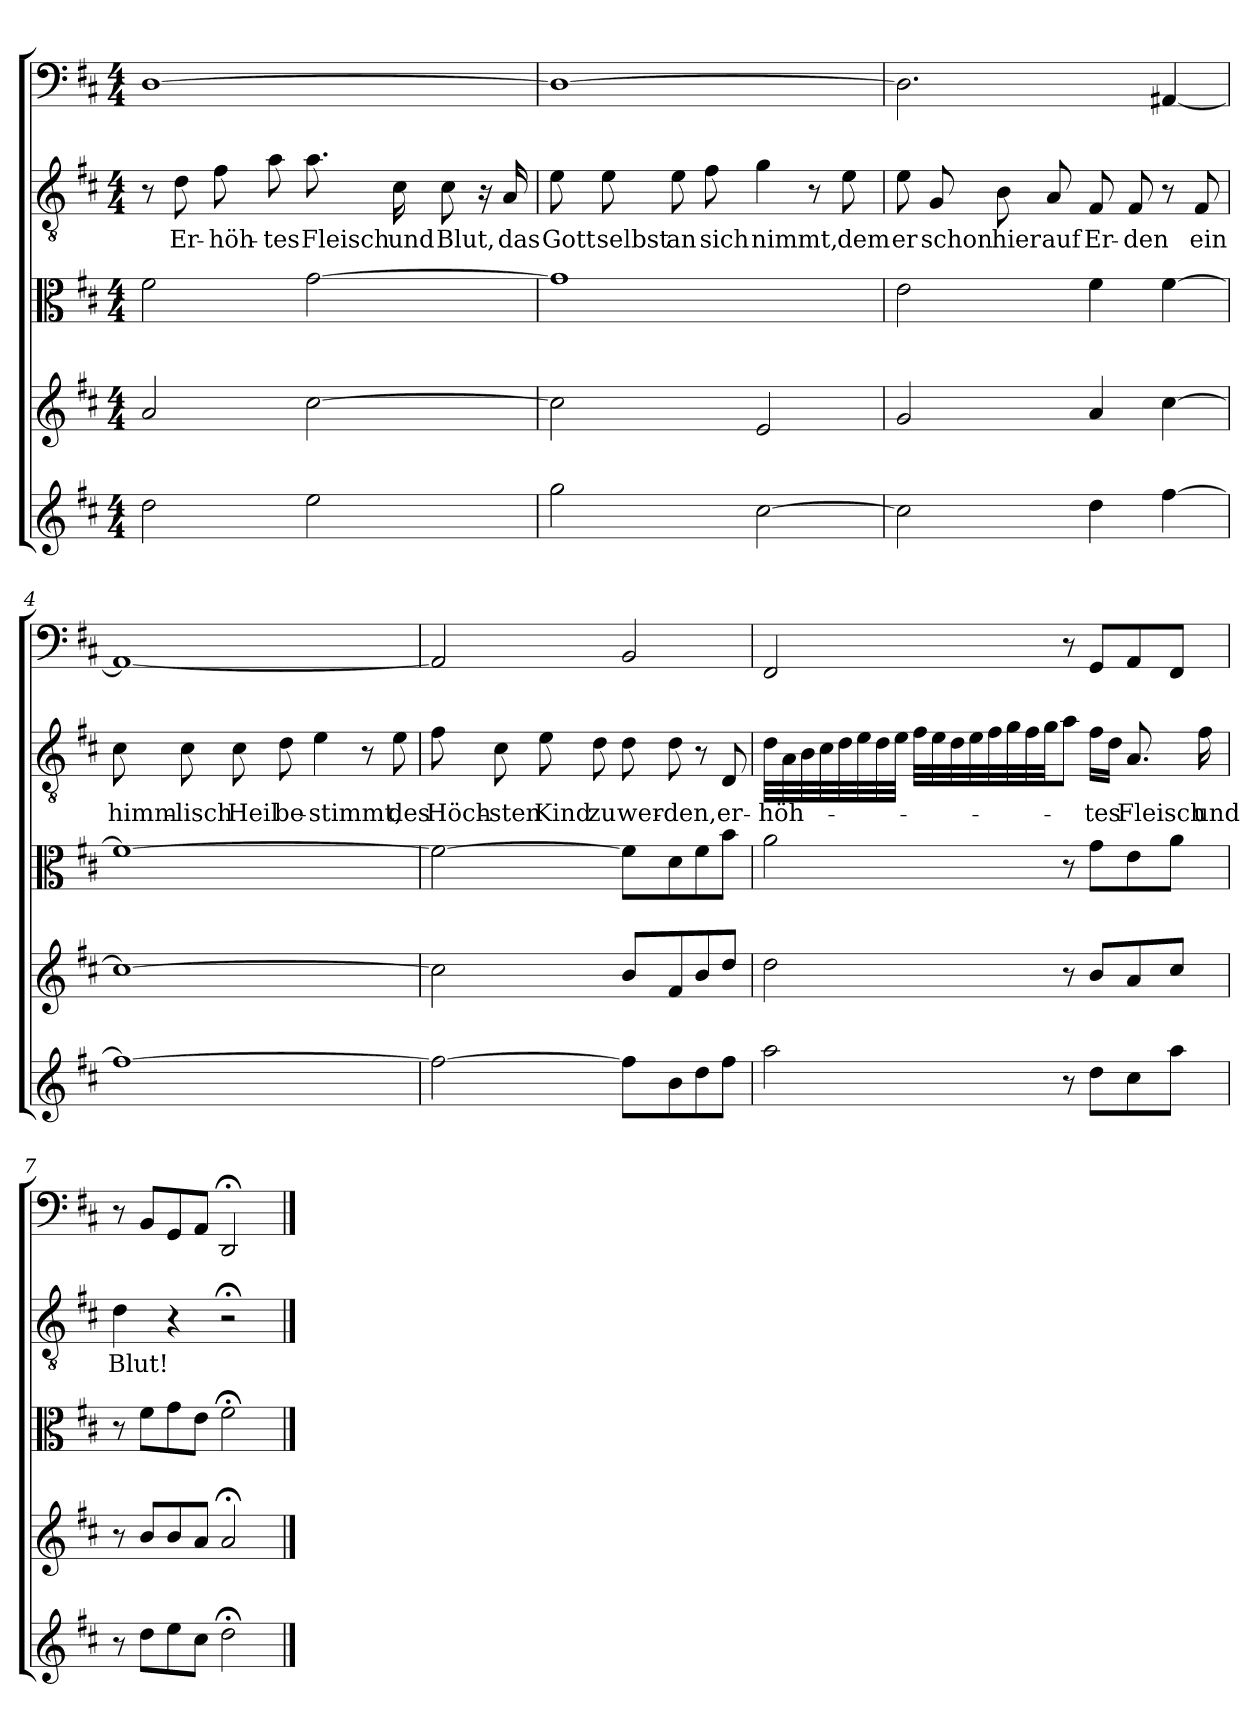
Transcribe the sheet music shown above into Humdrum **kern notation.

**kern	**kern	**kern	**kern	**text	**kern
*part5	*part4	*part3	*part2	*part2	*part1
*staff5	*staff4	*staff3	*staff2	*staff2	*staff1
*clefG2	*clefG2	*clefC3	*clefGv2	*	*clefF4
*k[f#c#]	*k[f#c#]	*k[f#c#]	*k[f#c#]	*	*k[f#c#]
*D:	*D:	*D:	*D:	*	*D:
*M4/4	*M4/4	*M4/4	*M4/4	*	*M4/4
=1	=1	=1	=1	=1	=1
2dd\	2a/	2f#\	8r	.	[1D\
.	.	.	8d\	Er-	.
.	.	.	8f#\	-höh-	.
.	.	.	8a\	-tes	.
2ee\	[2cc#\	[2g\	8.a\	Fleisch	.
.	.	.	16c#\	und	.
.	.	.	8c#\	Blut,	.
.	.	.	16r	.	.
.	.	.	16A/	das	.
=2	=2	=2	=2	=2	=2
2gg\	2cc#\]	1g\]	8e\	Gott	1D\_
.	.	.	8e\	selbst	.
.	.	.	8e\	an	.
.	.	.	8f#\	sich	.
[2cc#\	2e/	.	4g\	nimmt,	.
.	.	.	8r	.	.
.	.	.	8e\	dem	.
=3	=3	=3	=3	=3	=3
2cc#\]	2g/	2e\	8e\	er	2.D\]
.	.	.	8G/	schon	.
.	.	.	8B\	hier	.
.	.	.	8A/	auf	.
4dd\	4a/	4f#\	8F#/	Er-	.
.	.	.	8F#/	-den	.
[4ff#\	[4cc#\	[4f#\	8r	.	[4AA#X/
.	.	.	8F#/	ein	.
=4	=4	=4	=4	=4	=4
1ff#\_	1cc#\_	1f#\_	8c#\	himm-	1AA#/_
.	.	.	8c#\	-lisch	.
.	.	.	8c#\	Heil	.
.	.	.	8d\	be-	.
.	.	.	4e\	-stimmt,	.
.	.	.	8r	.	.
.	.	.	8e\	des	.
=5	=5	=5	=5	=5	=5
2ff#\_	2cc#\]	2f#\_	8f#\	Höch-	2AA#/]
.	.	.	8c#\	-sten	.
.	.	.	8e\	Kind	.
.	.	.	8d\	zu	.
8ff#\L]	8b/L	8f#\L]	8d\	wer-	2BB/
8b\	8f#/	8d\	8d\	-den,	.
8dd\	8b/	8f#\	8r	.	.
8ff#\J	8dd/J	8b\J	8D/	er-	.
=6	=6	=6	=6	=6	=6
2aa\	2dd\	2a\	32d\LLL	-höh-	2FF#/
.	.	.	32A\	.	.
.	.	.	32B\	.	.
.	.	.	32c#\	.	.
.	.	.	32d\	.	.
.	.	.	32e\	.	.
.	.	.	32d\	.	.
.	.	.	32e\JJJ	.	.
.	.	.	32f#\LLL	.	.
.	.	.	32e\	.	.
.	.	.	32d\	.	.
.	.	.	32e\	.	.
.	.	.	32f#\	.	.
.	.	.	32g\	.	.
.	.	.	32f#\	.	.
.	.	.	32g\JJ	.	.
8r	8r	8r	8a\J	.	8r
8dd\L	8b/L	8g\L	16f#\LL	-tes	8GG/L
.	.	.	16d\JJ	.	.
8cc#\	8a/	8e\	8.A/	Fleisch	8AA/
8aa\J	8cc#/J	8a\J	.	.	8FF#/J
.	.	.	16f#\	und	.
=7	=7	=7	=7	=7	=7
8r	8r	8r	4d\	Blut!	8r
8dd\L	8b/L	8f#\L	.	.	8BB/L
8ee\	8b/	8g\	4r	.	8GG/
8cc#\J	8a/J	8e\J	.	.	8AA/J
2dd;<\	2a;</	2f#;<\	2r;<	.	2DD;</
==	==	==	==	==	==
*-	*-	*-	*-	*-	*-
